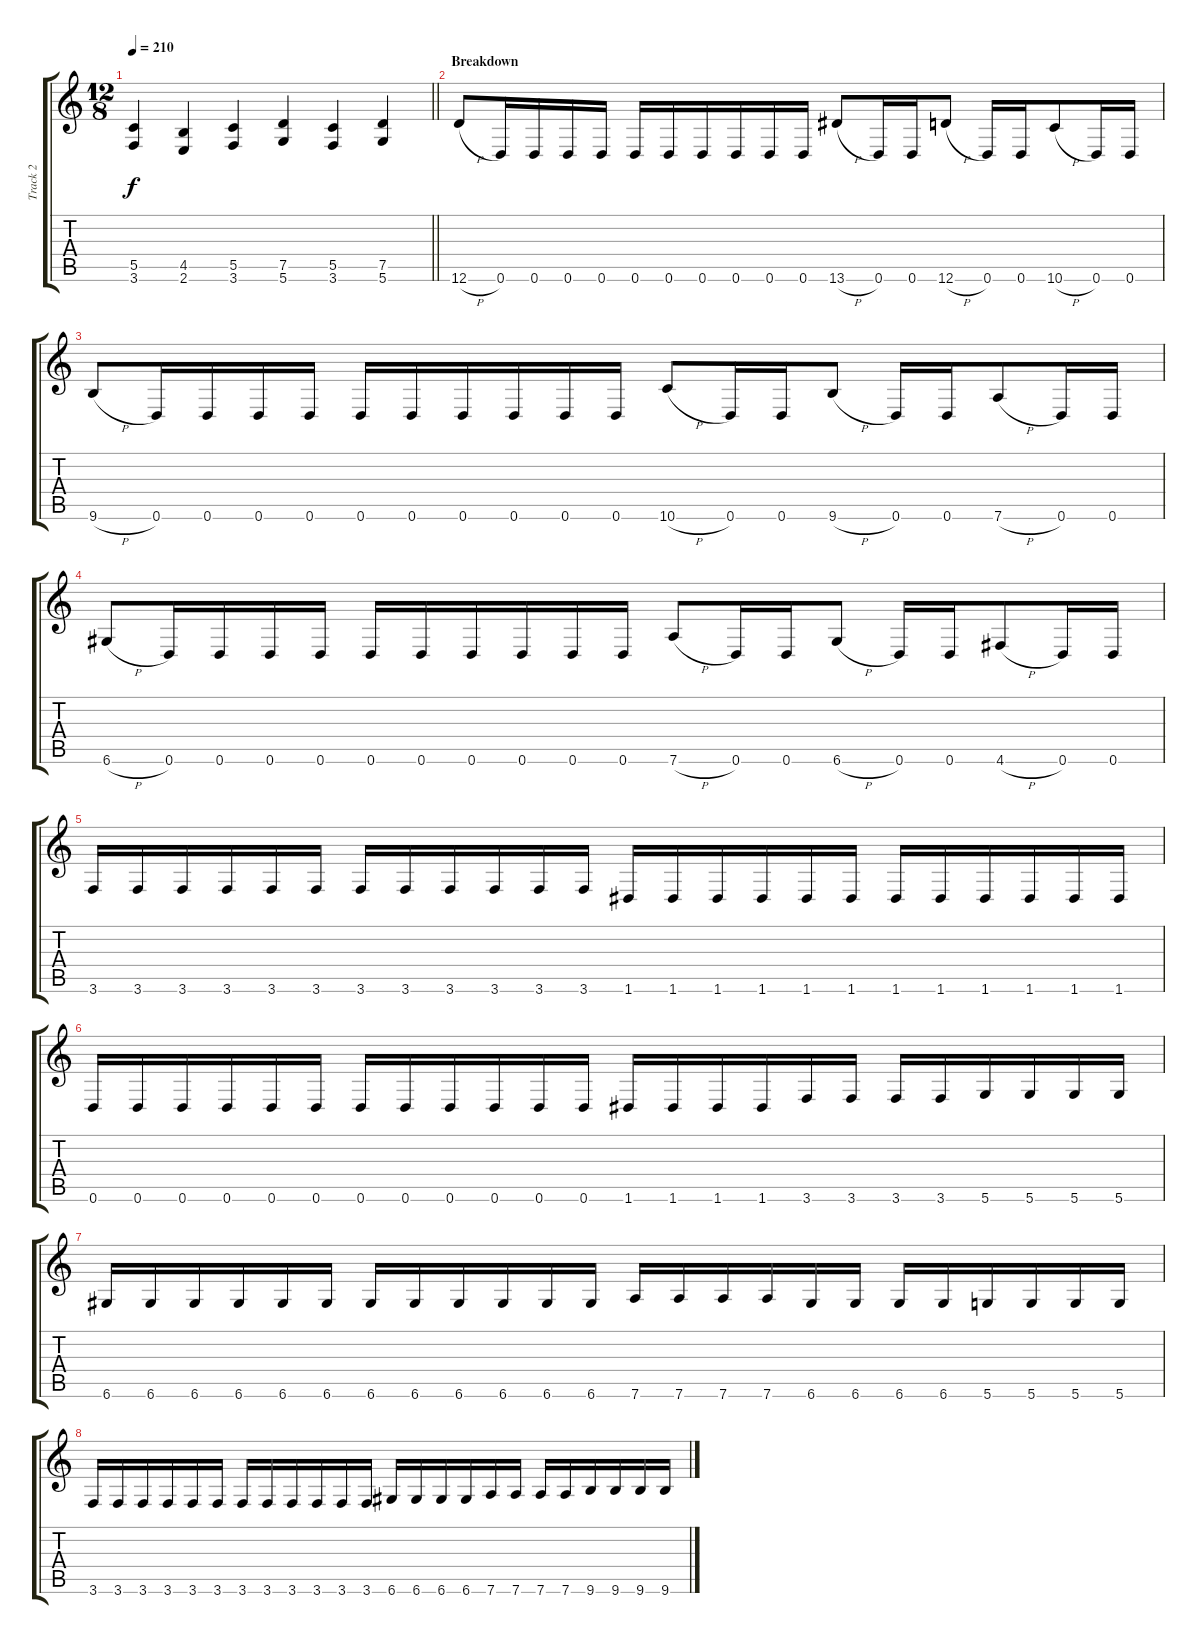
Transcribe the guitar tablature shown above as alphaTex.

\track ("Track 2" "Track 2") {instrument distortionguitar}
\staff {score tabs}
\tuning (D4 A3 F3 C3 G2 D2) {hide}
\ts (12 8)
\tempo 210
\clef g2
\barLineRight lightlight
\ks c
(5.5 3.6).4{dy f} (4.5 2.6).4 (5.5 3.6).4 (7.5 5.6).4 (5.5 3.6).4 (7.5 5.6).4 |
\section ("" "Breakdown")
12.6{h}.8 0.6.16 0.6.16 0.6.16 0.6.16 0.6.16 0.6.16 0.6.16 0.6.16 0.6.16 0.6.16 13.6{h}.8 0.6.16 0.6.16 12.6{h}.8 0.6.16 0.6.16 10.6{h}.8 0.6.16 0.6.16 |
9.6{h}.8 0.6.16 0.6.16 0.6.16 0.6.16 0.6.16 0.6.16 0.6.16 0.6.16 0.6.16 0.6.16 10.6{h}.8 0.6.16 0.6.16 9.6{h}.8 0.6.16 0.6.16 7.6{h}.8 0.6.16 0.6.16 |
6.6{h}.8 0.6.16 0.6.16 0.6.16 0.6.16 0.6.16 0.6.16 0.6.16 0.6.16 0.6.16 0.6.16 7.6{h}.8 0.6.16 0.6.16 6.6{h}.8 0.6.16 0.6.16 4.6{h}.8 0.6.16 0.6.16 |
3.6.16 3.6.16 3.6.16 3.6.16 3.6.16 3.6.16 3.6.16 3.6.16 3.6.16 3.6.16 3.6.16 3.6.16 1.6.16 1.6.16 1.6.16 1.6.16 1.6.16 1.6.16 1.6.16 1.6.16 1.6.16 1.6.16 1.6.16 1.6.16 |
0.6.16 0.6.16 0.6.16 0.6.16 0.6.16 0.6.16 0.6.16 0.6.16 0.6.16 0.6.16 0.6.16 0.6.16 1.6.16 1.6.16 1.6.16 1.6.16 3.6.16 3.6.16 3.6.16 3.6.16 5.6.16 5.6.16 5.6.16 5.6.16 |
6.6.16 6.6.16 6.6.16 6.6.16 6.6.16 6.6.16 6.6.16 6.6.16 6.6.16 6.6.16 6.6.16 6.6.16 7.6.16 7.6.16 7.6.16 7.6.16 6.6.16 6.6.16 6.6.16 6.6.16 5.6.16 5.6.16 5.6.16 5.6.16 |
3.6.16 3.6.16 3.6.16 3.6.16 3.6.16 3.6.16 3.6.16 3.6.16 3.6.16 3.6.16 3.6.16 3.6.16 6.6.16 6.6.16 6.6.16 6.6.16 7.6.16 7.6.16 7.6.16 7.6.16 9.6.16 9.6.16 9.6.16 9.6.16
